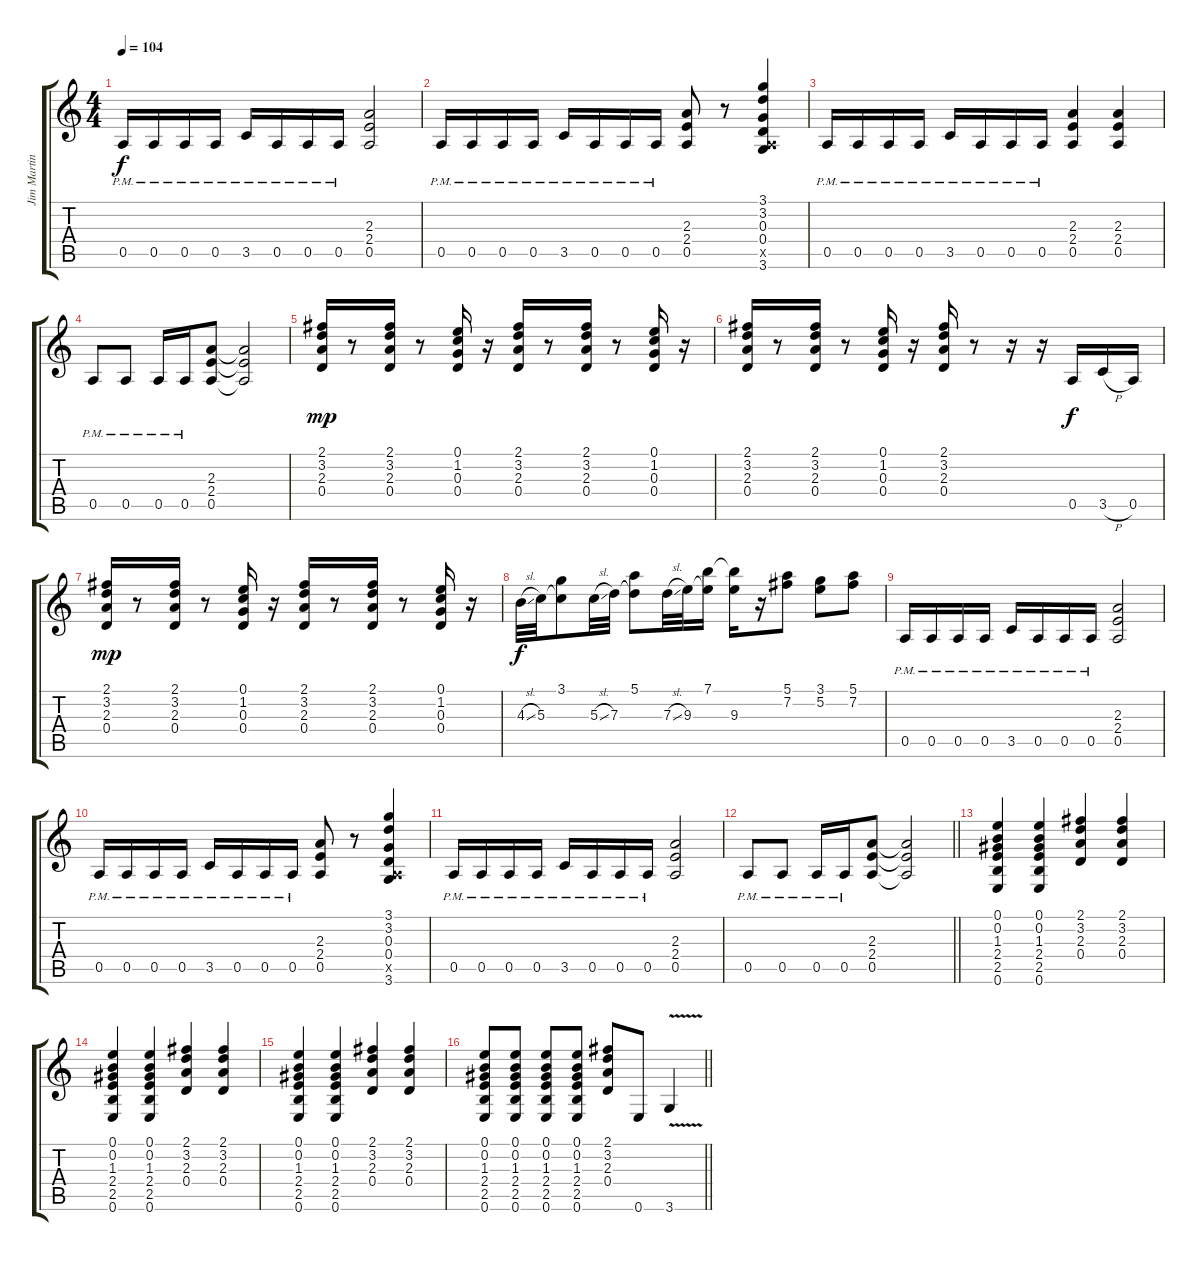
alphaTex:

\track ("Jim Martin - Guitar" "Jim Martin") {instrument overdrivenguitar}
\staff {score tabs}
\tuning (E4 B3 G3 D3 A2 E2) {hide}
\ts (4 4)
\tempo 104
\clef g2
\ks c
0.5{pm}.16{dy f} 0.5{pm}.16 0.5{pm}.16 0.5{pm}.16 3.5{pm}.16 0.5{pm}.16 0.5{pm}.16 0.5{pm}.16 (2.3 2.4 0.5).2 |
0.5{pm}.16 0.5{pm}.16 0.5{pm}.16 0.5{pm}.16 3.5{pm}.16 0.5{pm}.16 0.5{pm}.16 0.5{pm}.16 (2.3 2.4 0.5).8 r.8 (3.1 3.2 0.3 0.4 0.5{x} 3.6).4 |
0.5{pm}.16 0.5{pm}.16 0.5{pm}.16 0.5{pm}.16 3.5{pm}.16 0.5{pm}.16 0.5{pm}.16 0.5{pm}.16 (2.3 2.4 0.5).4 (2.3 2.4 0.5).4 |
0.5{pm}.8 0.5{pm}.8 0.5{pm}.16 0.5{pm}.16 (2.3 2.4 0.5).8 (2.3{t} 2.4{t} 0.5{t}).2 |
(2.1 3.2 2.3 0.4).16{dy mp} r.8 (2.1 3.2 2.3 0.4).16 r.8 (0.1 1.2 0.3 0.4).16 r.16 (2.1 3.2 2.3 0.4).16 r.8 (2.1 3.2 2.3 0.4).16 r.8 (0.1 1.2 0.3 0.4).16 r.16 |
(2.1 3.2 2.3 0.4).16 r.8 (2.1 3.2 2.3 0.4).16 r.8 (0.1 1.2 0.3 0.4).16 r.16 (2.1 3.2 2.3 0.4).16 r.8 r.16 r.16 0.5.16{dy f} 3.5{h}.16 0.5.16 |
(2.1 3.2 2.3 0.4).16{dy mp} r.8 (2.1 3.2 2.3 0.4).16 r.8 (0.1 1.2 0.3 0.4).16 r.16 (2.1 3.2 2.3 0.4).16 r.8 (2.1 3.2 2.3 0.4).16 r.8 (0.1 1.2 0.3 0.4).16 r.16 |
4.3{sl}.32{dy f} 5.3.32 (3.1 5.3{t}).8 5.3{sl}.32 7.3.32 (5.1 7.3{t}).8 7.3{sl}.32 9.3.32 (7.1 9.3{t}).16 (7.1{t} 9.3).16 r.16 (5.1 7.2).8 (3.1 5.2).8 (5.1 7.2).8 |
0.5{pm}.16 0.5{pm}.16 0.5{pm}.16 0.5{pm}.16 3.5{pm}.16 0.5{pm}.16 0.5{pm}.16 0.5{pm}.16 (2.3 2.4 0.5).2 |
0.5{pm}.16 0.5{pm}.16 0.5{pm}.16 0.5{pm}.16 3.5{pm}.16 0.5{pm}.16 0.5{pm}.16 0.5{pm}.16 (2.3 2.4 0.5).8 r.8 (3.1 3.2 0.3 0.4 0.5{x} 3.6).4 |
0.5{pm}.16 0.5{pm}.16 0.5{pm}.16 0.5{pm}.16 3.5{pm}.16 0.5{pm}.16 0.5{pm}.16 0.5{pm}.16 (2.3 2.4 0.5).2 |
\barLineRight lightlight
0.5{pm}.8 0.5{pm}.8 0.5{pm}.16 0.5{pm}.16 (2.3 2.4 0.5).8 (2.3{t} 2.4{t} 0.5{t}).2 |
(0.1 0.2 1.3 2.4 2.5 0.6).4 (0.1 0.2 1.3 2.4 2.5 0.6).4 (2.1 3.2 2.3 0.4).4 (2.1 3.2 2.3 0.4).4 |
(0.1 0.2 1.3 2.4 2.5 0.6).4 (0.1 0.2 1.3 2.4 2.5 0.6).4 (2.1 3.2 2.3 0.4).4 (2.1 3.2 2.3 0.4).4 |
(0.1 0.2 1.3 2.4 2.5 0.6).4 (0.1 0.2 1.3 2.4 2.5 0.6).4 (2.1 3.2 2.3 0.4).4 (2.1 3.2 2.3 0.4).4 |
\barLineRight lightlight
(0.1 0.2 1.3 2.4 2.5 0.6).8 (0.1 0.2 1.3 2.4 2.5 0.6).8 (0.1 0.2 1.3 2.4 2.5 0.6).8 (0.1 0.2 1.3 2.4 2.5 0.6).8 (2.1 3.2 2.3 0.4).8 0.6.8 3.6{v}.4
